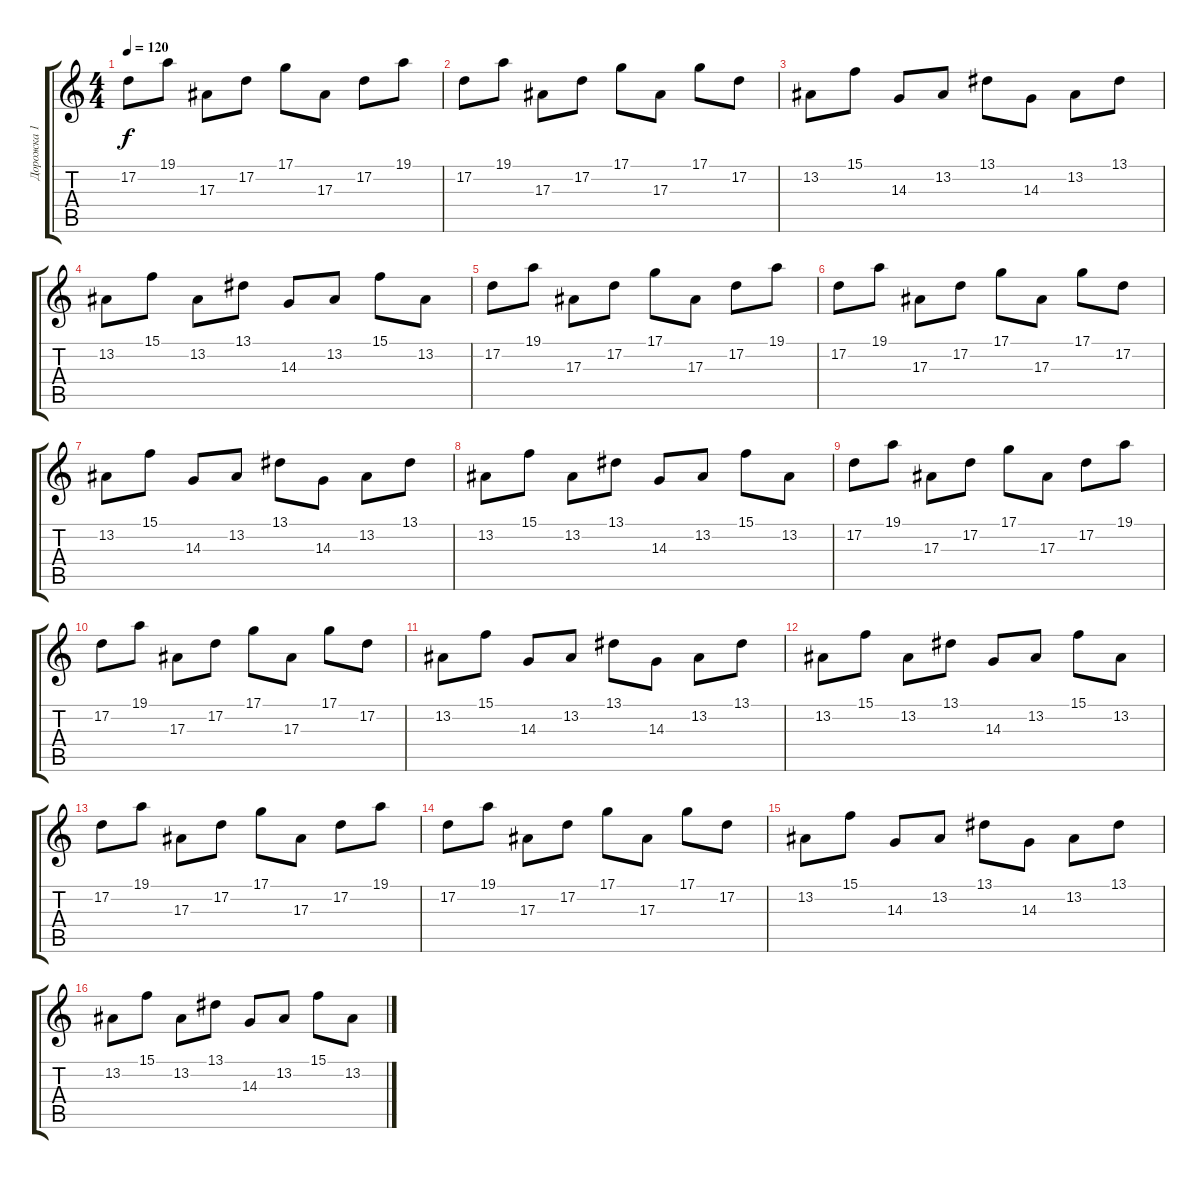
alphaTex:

\track ("Дорожка 1" "Дорожка 1") {instrument brightacousticpiano}
\staff {score tabs}
\tuning (D4 A3 F3 C3 G2 D2) {hide}
\ts (4 4)
\tempo 120
\clef g2
\ks c
17.2.8{dy f instrument brightacousticpiano} 19.1.8 17.3.8 17.2.8 17.1.8 17.3.8 17.2.8 19.1.8 |
17.2.8 19.1.8 17.3.8 17.2.8 17.1.8 17.3.8 17.1.8 17.2.8 |
13.2.8 15.1.8 14.3.8 13.2.8 13.1.8 14.3.8 13.2.8 13.1.8 |
13.2.8 15.1.8 13.2.8 13.1.8 14.3.8 13.2.8 15.1.8 13.2.8 |
17.2.8 19.1.8 17.3.8 17.2.8 17.1.8 17.3.8 17.2.8 19.1.8 |
17.2.8 19.1.8 17.3.8 17.2.8 17.1.8 17.3.8 17.1.8 17.2.8 |
13.2.8 15.1.8 14.3.8 13.2.8 13.1.8 14.3.8 13.2.8 13.1.8 |
13.2.8 15.1.8 13.2.8 13.1.8 14.3.8 13.2.8 15.1.8 13.2.8 |
17.2.8{volume 10} 19.1.8 17.3.8 17.2.8 17.1.8 17.3.8 17.2.8 19.1.8 |
17.2.8 19.1.8 17.3.8 17.2.8 17.1.8 17.3.8 17.1.8 17.2.8 |
13.2.8 15.1.8 14.3.8 13.2.8 13.1.8 14.3.8 13.2.8 13.1.8 |
13.2.8 15.1.8 13.2.8 13.1.8 14.3.8 13.2.8 15.1.8 13.2.8 |
17.2.8 19.1.8 17.3.8 17.2.8 17.1.8 17.3.8 17.2.8 19.1.8 |
17.2.8 19.1.8 17.3.8 17.2.8 17.1.8 17.3.8 17.1.8 17.2.8 |
13.2.8 15.1.8 14.3.8 13.2.8 13.1.8 14.3.8 13.2.8 13.1.8 |
13.2.8 15.1.8 13.2.8 13.1.8 14.3.8 13.2.8 15.1.8 13.2.8
